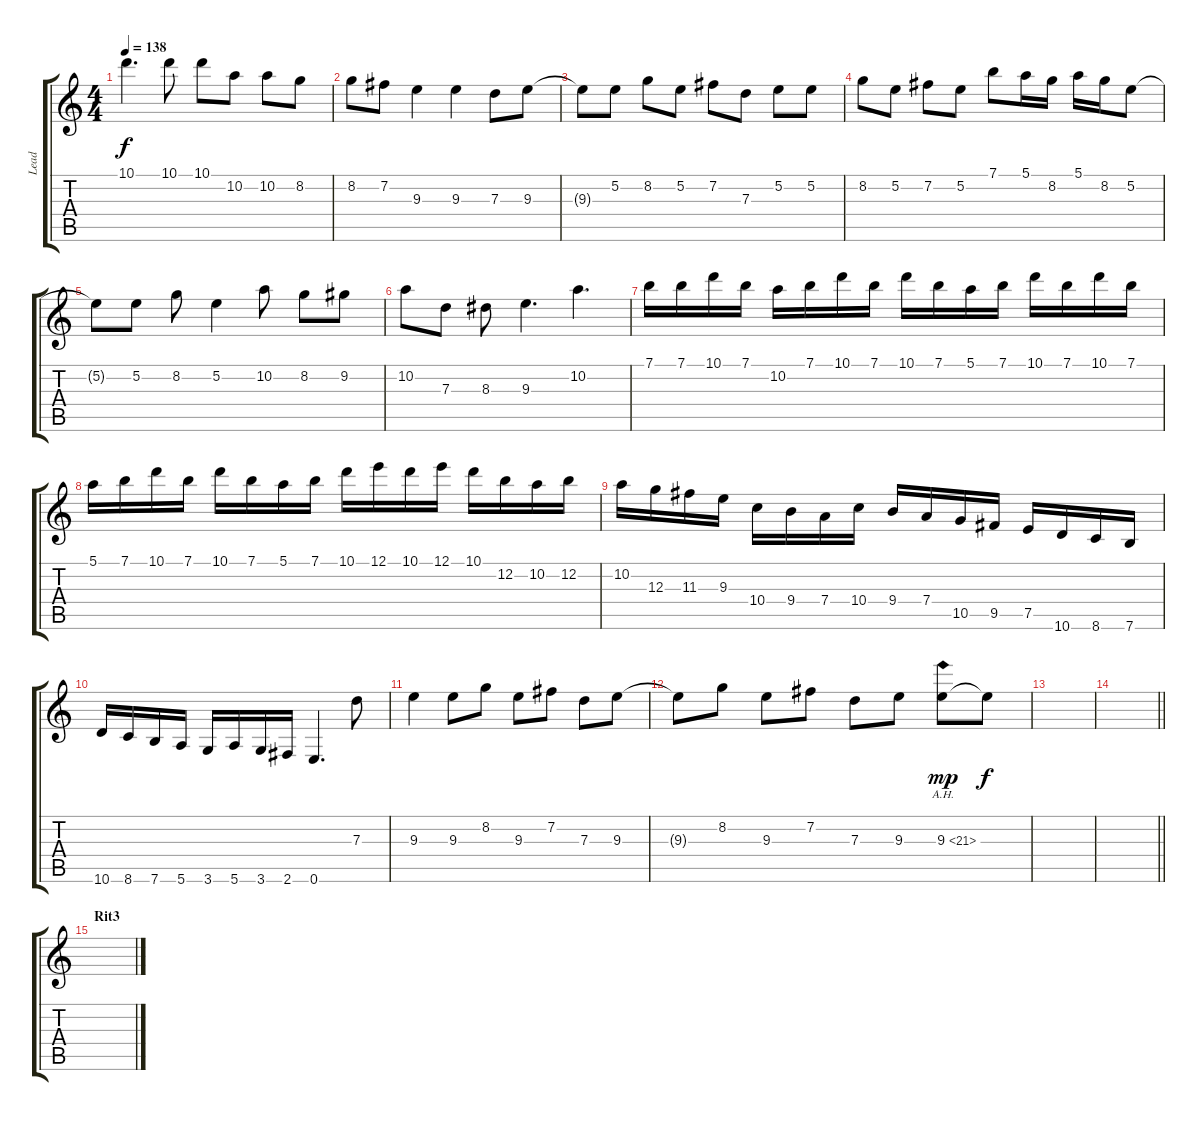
\track ("Lead" "Lead") {instrument distortionguitar}
\staff {score tabs}
\tuning (E4 B3 G3 D3 A2 E2) {hide}
\ts (4 4)
\tempo 138
\clef g2
\ks c
10.1{t}.4{d dy f} 10.1.8 10.1.8 10.2.8 10.2.8 8.2.8 |
8.2.8 7.2.8 9.3.4 9.3.4 7.3.8 9.3.8 |
9.3{t}.8 5.2.8 8.2.8 5.2.8 7.2.8 7.3.8 5.2.8 5.2.8 |
8.2.8 5.2.8 7.2.8 5.2.8 7.1.8 5.1.16 8.2.16 5.1.16 8.2.16 5.2.8 |
5.2{t}.8 5.2.8 8.2.8 5.2.4 10.2.8 8.2.8 9.2.8 |
10.2.8 7.3.8 8.3.8 9.3.4{d} 10.2.4{d} |
7.1.16 7.1.16 10.1.16 7.1.16 10.2.16 7.1.16 10.1.16 7.1.16 10.1.16 7.1.16 5.1.16 7.1.16 10.1.16 7.1.16 10.1.16 7.1.16 |
5.1.16 7.1.16 10.1.16 7.1.16 10.1.16 7.1.16 5.1.16 7.1.16 10.1.16 12.1.16 10.1.16 12.1.16 10.1.16 12.2.16 10.2.16 12.2.16 |
10.2.16 12.3.16 11.3.16 9.3.16 10.4.16 9.4.16 7.4.16 10.4.16 9.4.16 7.4.16 10.5.16 9.5.16 7.5.16 10.6.16 8.6.16 7.6.16 |
10.6.16 8.6.16 7.6.16 5.6.16 3.6.16 5.6.16 3.6.16 2.6.16 0.6.4{d} 7.3.8 |
9.3.4 9.3.8 8.2.8 9.3.8 7.2.8 7.3.8 9.3.8 |
9.3{t}.8 8.2.8 9.3.8 7.2.8 7.3.8 9.3.8 9.3{ah 12}.8{dy mp} 9.3{t}.8{dy f} |
|
\barLineRight lightlight
|
\section ("" "Rit3")
